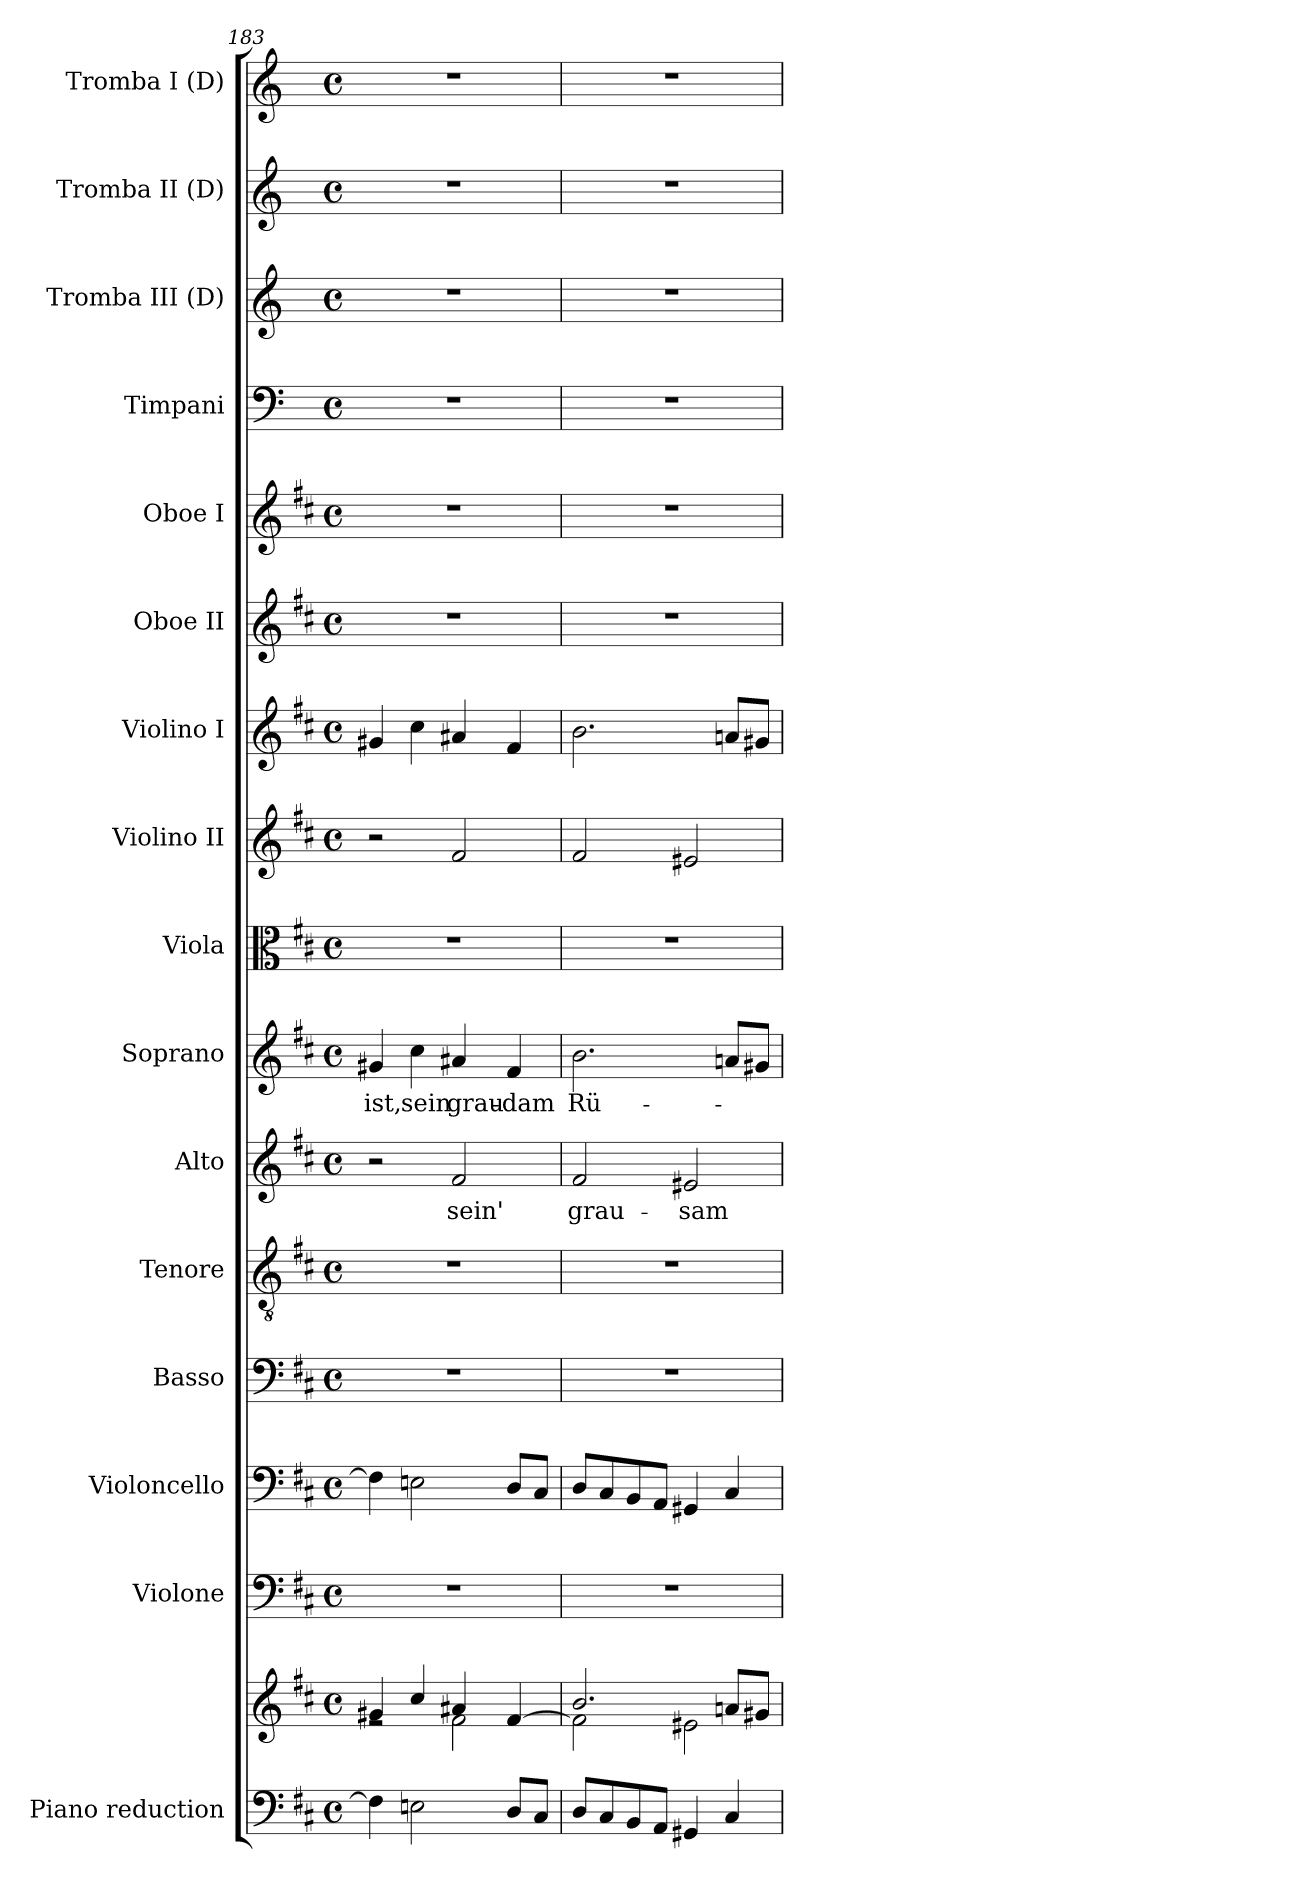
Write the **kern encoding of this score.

**kern	**kern	**kern	**kern	**kern	**kern	**kern	**text	**kern	**text	**kern	**kern	**kern	**kern	**kern	**kern	**kern	**kern	**kern
*part16	*part16	*part15	*part14	*part13	*part12	*part11	*part11	*part10	*part10	*part9	*part8	*part7	*part6	*part5	*part4	*part3	*part2	*part1
*staff17	*staff16	*staff15	*staff14	*staff13	*staff12	*staff11	*staff11	*staff10	*staff10	*staff9	*staff8	*staff7	*staff6	*staff5	*staff4	*staff3	*staff2	*staff1
*I"Piano reduction	*	*I"Violone	*I"Violoncello	*I"Basso	*I"Tenore	*I"Alto	*	*I"Soprano	*	*I"Viola	*I"Violino II	*I"Violino I	*I"Oboe II	*I"Oboe I	*I"Timpani	*I"Tromba III (D)	*I"Tromba II (D)	*I"Tromba I (D)
*I'Pno	*	*	*	*	*	*	*	*	*	*	*	*	*I'Ob	*I'Ob	*I'Timp	*	*	*
*clefF4	*clefG2	*clefF4	*clefF4	*clefF4	*clefGv2	*clefG2	*	*clefG2	*	*clefC3	*clefG2	*clefG2	*clefG2	*clefG2	*clefF4	*clefG2	*clefG2	*clefG2
*	*	*ITrd7c12	*	*	*	*	*	*	*	*	*	*	*	*	*	*ITrd-1c-2	*ITrd-1c-2	*ITrd-1c-2
*k[f#c#]	*k[f#c#]	*k[f#c#]	*k[f#c#]	*k[f#c#]	*k[f#c#]	*k[f#c#]	*	*k[f#c#]	*	*k[f#c#]	*k[f#c#]	*k[f#c#]	*k[f#c#]	*k[f#c#]	*k[]	*k[f#c#]	*k[f#c#]	*k[f#c#]
*M4/4	*M4/4	*M4/4	*M4/4	*M4/4	*M4/4	*M4/4	*	*M4/4	*	*M4/4	*M4/4	*M4/4	*M4/4	*M4/4	*M4/4	*M4/4	*M4/4	*M4/4
*met(c)	*met(c)	*met(c)	*met(c)	*met(c)	*met(c)	*met(c)	*	*met(c)	*	*met(c)	*met(c)	*met(c)	*met(c)	*met(c)	*met(c)	*met(c)	*met(c)	*met(c)
=183	=183	=183	=183	=183	=183	=183	=183	=183	=183	=183	=183	=183	=183	=183	=183	=183	=183	=183
*	*^	*	*	*	*	*	*	*	*	*	*	*	*	*	*	*	*	*
!	!	!	!	!	!	!	!	!	!	!LO:LY:b	!	!	!	!	!	!	!	!	!
4F#\]	4g#X/	2re	1r	4F#\]	1r	1r	2r	.	4g#X/	ist,	1r	2r	4g#X/	1r	1r	1r	1r	1r	1r
!	!	!	!	!	!	!	!	!	!	!LO:LY:b	!	!	!	!	!	!	!	!	!
2En\	4cc#/	.	.	2En\	.	.	.	.	4cc#\	sein	.	.	4cc#\	.	.	.	.	.	.
!	!	!	!	!	!	!	!	!LO:LY:b	!	!LO:LY:b	!	!	!	!	!	!	!	!	!
.	4a#X/	2f#\	.	.	.	.	2f#/	sein'	4a#X/	grau-	.	2f#/	4a#X/	.	.	.	.	.	.
!	!	!	!	!	!	!	!	!	!	!LO:LY:b	!	!	!	!	!	!	!	!	!
8D/L	[4f#/	.	.	8D/L	.	.	.	.	4f#/	dam	.	.	4f#/	.	.	.	.	.	.
8C#/J	.	.	.	8C#/J	.	.	.	.	.	.	.	.	.	.	.	.	.	.	.
=184	=184	=184	=184	=184	=184	=184	=184	=184	=184	=184	=184	=184	=184	=184	=184	=184	=184	=184	=184
!	!	!	!	!	!	!	!	!LO:LY:b	!	!LO:LY:b	!	!	!	!	!	!	!	!	!
8D/L	2.b/	2f#\]	1r	8D/L	1r	1r	2f#/	grau-	2.b\	Rü-	1r	2f#/	2.b\	1r	1r	1r	1r	1r	1r
8C#/	.	.	.	8C#/	.	.	.	.	.	.	.	.	.	.	.	.	.	.	.
8BB/	.	.	.	8BB/	.	.	.	.	.	.	.	.	.	.	.	.	.	.	.
8AA/J	.	.	.	8AA/J	.	.	.	.	.	.	.	.	.	.	.	.	.	.	.
!	!	!	!	!	!	!	!	!LO:LY:b	!	!	!	!	!	!	!	!	!	!	!
4GG#X/	.	2e#X\	.	4GG#X/	.	.	2e#X/	sam	.	.	.	2e#X/	.	.	.	.	.	.	.
4C#/	8an/L	.	.	4C#/	.	.	.	.	8an/L	.	.	.	8an/L	.	.	.	.	.	.
.	8g#X/J	.	.	.	.	.	.	.	8g#X/J	.	.	.	8g#X/J	.	.	.	.	.	.
*	*v	*v	*	*	*	*	*	*	*	*	*	*	*	*	*	*	*	*	*
=	=	=	=	=	=	=	=	=	=	=	=	=	=	=	=	=	=	=
*-	*-	*-	*-	*-	*-	*-	*-	*-	*-	*-	*-	*-	*-	*-	*-	*-	*-	*-
